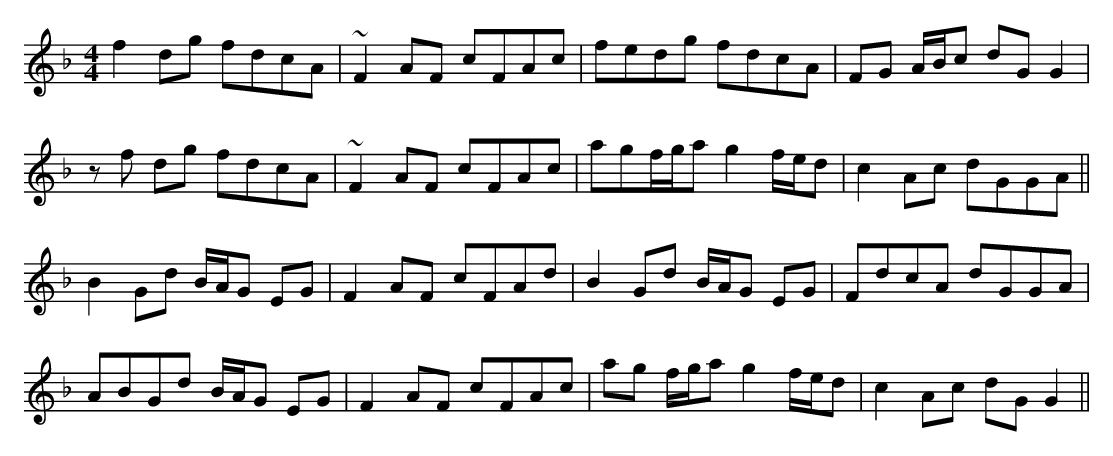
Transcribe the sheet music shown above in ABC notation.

X:1
M:4/4
K:F
f2 dg fdcA|~F2 AF cFAc|fedg fdcA|FG A/B/c dG G2|
zf dg fdcA|~F2 AF cFAc|agf/g/a g2 f/e/d|c2 Ac dGGA||
B2 Gd B/A/G EG|F2 AF cFAd|B2 Gd B/A/G EG|FdcA dGGA|
ABGd B/A/G EG|F2 AF cFAc|ag f/g/a g2 f/e/d|c2 Ac dG G2||
